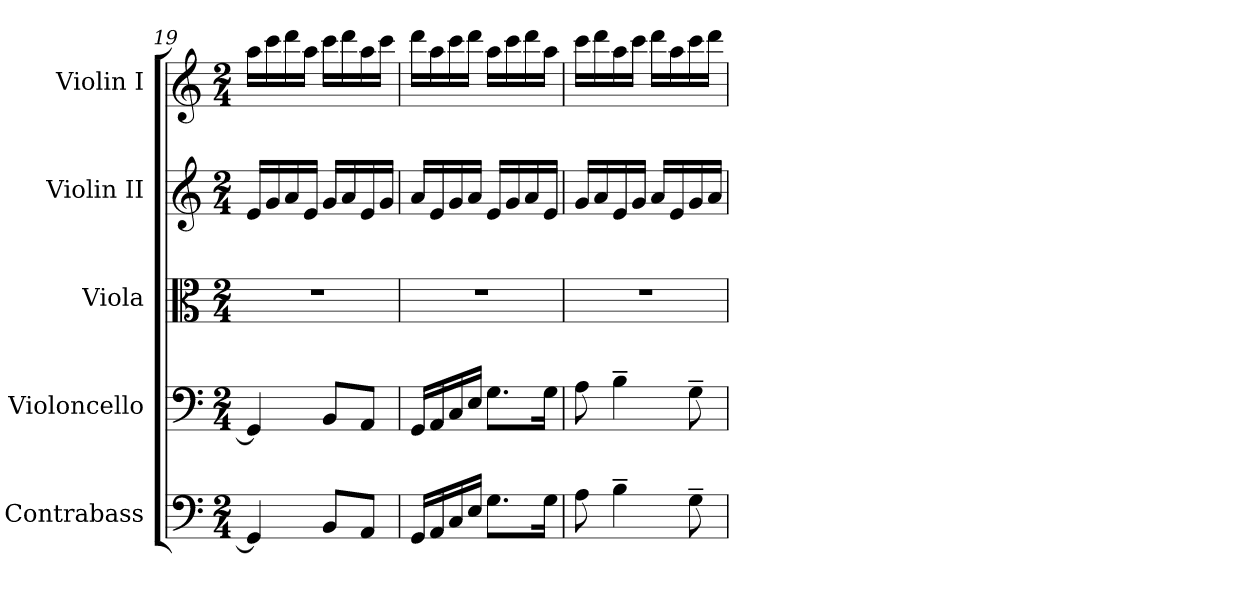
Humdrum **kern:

**kern	**kern	**kern	**kern	**kern
*part5	*part4	*part3	*part2	*part1
*staff5	*staff4	*staff3	*staff2	*staff1
*I"Contrabass	*I"Violoncello	*I"Viola	*I"Violin II	*I"Violin I
*I'Cb.	*I'Vc.	*I'Vla.	*I'Vln. II	*I'Vln. I
*clefF4	*clefF4	*clefC3	*clefG2	*clefG2
*ITrd7c12	*	*	*	*
*k[]	*k[]	*k[]	*k[]	*k[]
*M2/4	*M2/4	*M2/4	*M2/4	*M2/4
=19	=19	=19	=19	=19
4GGG/]	4GG/]	2r	16e/LL	16aa\LL
.	.	.	16g/	16ccc\
.	.	.	16a/	16ddd\
.	.	.	16e/JJ	16aa\JJ
8BBB/L	8BB/L	.	16g/LL	16ccc\LL
.	.	.	16a/	16ddd\
8AAA/J	8AA/J	.	16e/	16aa\
.	.	.	16g/JJ	16ccc\JJ
=20	=20	=20	=20	=20
16GGG/LL	16GG/LL	2r	16a/LL	16ddd\LL
16AAA/	16AA/	.	16e/	16aa\
16CC/	16C/	.	16g/	16ccc\
16EE/JJ	16E/JJ	.	16a/JJ	16ddd\JJ
8.GG\L	8.G\L	.	16e/LL	16aa\LL
.	.	.	16g/	16ccc\
.	.	.	16a/	16ddd\
16GG\Jk	16G\Jk	.	16e/JJ	16aa\JJ
!!LO:LB:g=z
=21	=21	=21	=21	=21
8AA\	8A\	2r	16g/LL	16ccc\LL
.	.	.	16a/	16ddd\
4BB~\	4B~\	.	16e/	16aa\
.	.	.	16g/JJ	16ccc\JJ
.	.	.	16a/LL	16ddd\LL
.	.	.	16e/	16aa\
8GG~\	8G~\	.	16g/	16ccc\
.	.	.	16a/JJ	16ddd\JJ
=	=	=	=	=
*-	*-	*-	*-	*-
